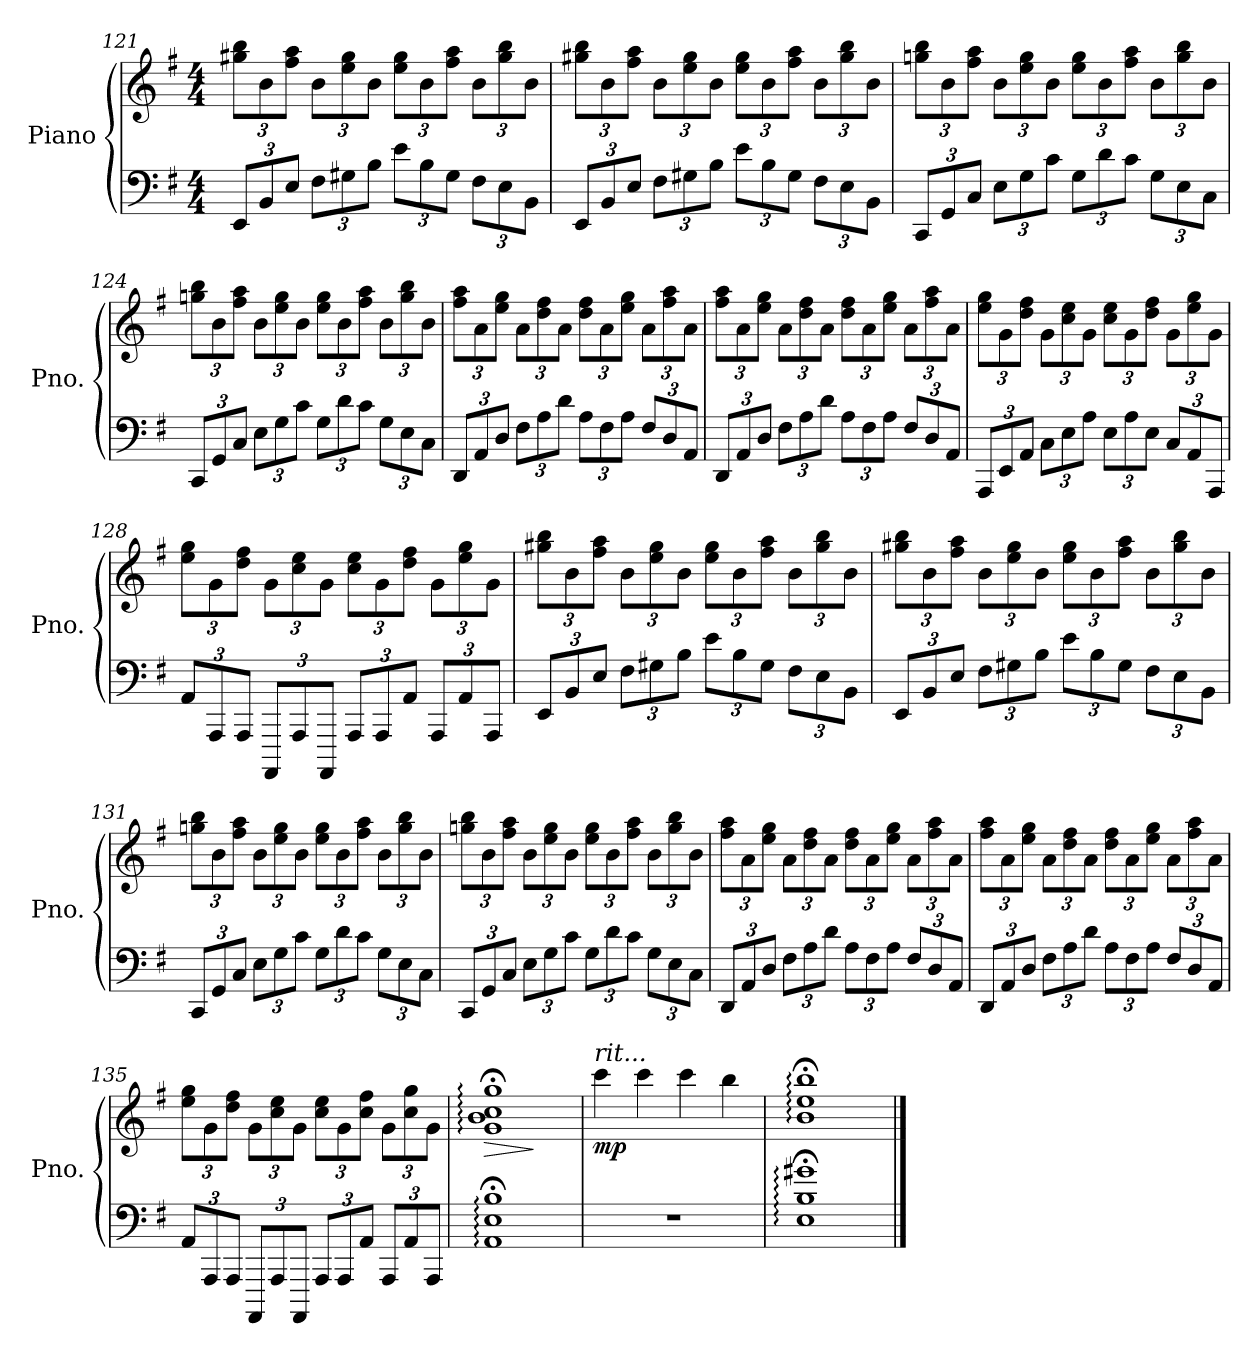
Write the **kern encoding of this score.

**kern	**kern	**dynam
*part1	*part1	*part1
*staff2	*staff1	*staff1/2
*I"Piano	*	*
*I'Pno.	*	*
*clefF4	*clefG2	*
*k[f#]	*k[f#]	*
*M4/4	*M4/4	*
*Xbrackettup	*Xbrackettup	*
=121	=121	=121
12EE/L	12gg#X\ 12bb\L	.
12BB/	12b\	.
12E/J	12ff#\ 12aa\J	.
12F#\L	12b\L	.
12G#X\	12ee\ 12gg#\	.
12B\J	12b\J	.
12e\L	12ee\ 12gg#\L	.
12B\	12b\	.
12G#\J	12ff#\ 12aa\J	.
12F#\L	12b\L	.
12E\	12gg#\ 12bb\	.
12BB\J	12b\J	.
!!LO:PB:g=z
=122	=122	=122
12EE/L	12gg#X\ 12bb\L	.
12BB/	12b\	.
12E/J	12ff#\ 12aa\J	.
12F#\L	12b\L	.
12G#X\	12ee\ 12gg#\	.
12B\J	12b\J	.
12e\L	12ee\ 12gg#\L	.
12B\	12b\	.
12G#\J	12ff#\ 12aa\J	.
12F#\L	12b\L	.
12E\	12gg#\ 12bb\	.
12BB\J	12b\J	.
=123	=123	=123
12CC/L	12ggn\ 12bb\L	.
12GG/	12b\	.
12C/J	12ff#\ 12aa\J	.
12E\L	12b\L	.
12G\	12ee\ 12gg\	.
12c\J	12b\J	.
12G\L	12ee\ 12gg\L	.
12d\	12b\	.
12c\J	12ff#\ 12aa\J	.
12G\L	12b\L	.
12E\	12gg\ 12bb\	.
12C\J	12b\J	.
=124	=124	=124
12CC/L	12ggn\ 12bb\L	.
12GG/	12b\	.
12C/J	12ff#\ 12aa\J	.
12E\L	12b\L	.
12G\	12ee\ 12gg\	.
12c\J	12b\J	.
12G\L	12ee\ 12gg\L	.
12d\	12b\	.
12c\J	12ff#\ 12aa\J	.
12G\L	12b\L	.
12E\	12gg\ 12bb\	.
12C\J	12b\J	.
!!LO:LB:g=z
=125	=125	=125
12DD/L	12ff#\ 12aa\L	.
12AA/	12a\	.
12D/J	12ee\ 12gg\J	.
12F#\L	12a\L	.
12A\	12dd\ 12ff#\	.
12d\J	12a\J	.
12A\L	12dd\ 12ff#\L	.
12F#\	12a\	.
12A\J	12ee\ 12gg\J	.
12F#/L	12a\L	.
12D/	12ff#\ 12aa\	.
12AA/J	12a\J	.
=126	=126	=126
12DD/L	12ff#\ 12aa\L	.
12AA/	12a\	.
12D/J	12ee\ 12gg\J	.
12F#\L	12a\L	.
12A\	12dd\ 12ff#\	.
12d\J	12a\J	.
12A\L	12dd\ 12ff#\L	.
12F#\	12a\	.
12A\J	12ee\ 12gg\J	.
12F#/L	12a\L	.
12D/	12ff#\ 12aa\	.
12AA/J	12a\J	.
=127	=127	=127
12AAA/L	12ee\ 12gg\L	.
12EE/	12g\	.
12AA/J	12dd\ 12ff#\J	.
12C\L	12g\L	.
12E\	12cc\ 12ee\	.
12A\J	12g\J	.
12E\L	12cc\ 12ee\L	.
12A\	12g\	.
12E\J	12dd\ 12ff#\J	.
12C/L	12g\L	.
12AA/	12ee\ 12gg\	.
12AAA/J	12g\J	.
!!LO:LB:g=z
=128	=128	=128
12AA/L	12ee\ 12gg\L	.
12AAA/	12g\	.
12AAA/J	12dd\ 12ff#\J	.
12AAAA/L	12g\L	.
12AAA/	12cc\ 12ee\	.
12AAAA/J	12g\J	.
12AAA/L	12cc\ 12ee\L	.
12AAA/	12g\	.
12AA/J	12dd\ 12ff#\J	.
12AAA/L	12g\L	.
12AA/	12ee\ 12gg\	.
12AAA/J	12g\J	.
=129	=129	=129
12EE/L	12gg#X\ 12bb\L	.
12BB/	12b\	.
12E/J	12ff#\ 12aa\J	.
12F#\L	12b\L	.
12G#X\	12ee\ 12gg#\	.
12B\J	12b\J	.
12e\L	12ee\ 12gg#\L	.
12B\	12b\	.
12G#\J	12ff#\ 12aa\J	.
12F#\L	12b\L	.
12E\	12gg#\ 12bb\	.
12BB\J	12b\J	.
=130	=130	=130
12EE/L	12gg#X\ 12bb\L	.
12BB/	12b\	.
12E/J	12ff#\ 12aa\J	.
12F#\L	12b\L	.
12G#X\	12ee\ 12gg#\	.
12B\J	12b\J	.
12e\L	12ee\ 12gg#\L	.
12B\	12b\	.
12G#\J	12ff#\ 12aa\J	.
12F#\L	12b\L	.
12E\	12gg#\ 12bb\	.
12BB\J	12b\J	.
!!LO:LB:g=z
=131	=131	=131
12CC/L	12ggn\ 12bb\L	.
12GG/	12b\	.
12C/J	12ff#\ 12aa\J	.
12E\L	12b\L	.
12G\	12ee\ 12gg\	.
12c\J	12b\J	.
12G\L	12ee\ 12gg\L	.
12d\	12b\	.
12c\J	12ff#\ 12aa\J	.
12G\L	12b\L	.
12E\	12gg\ 12bb\	.
12C\J	12b\J	.
=132	=132	=132
12CC/L	12ggn\ 12bb\L	.
12GG/	12b\	.
12C/J	12ff#\ 12aa\J	.
12E\L	12b\L	.
12G\	12ee\ 12gg\	.
12c\J	12b\J	.
12G\L	12ee\ 12gg\L	.
12d\	12b\	.
12c\J	12ff#\ 12aa\J	.
12G\L	12b\L	.
12E\	12gg\ 12bb\	.
12C\J	12b\J	.
=133	=133	=133
12DD/L	12ff#\ 12aa\L	.
12AA/	12a\	.
12D/J	12ee\ 12gg\J	.
12F#\L	12a\L	.
12A\	12dd\ 12ff#\	.
12d\J	12a\J	.
12A\L	12dd\ 12ff#\L	.
12F#\	12a\	.
12A\J	12ee\ 12gg\J	.
12F#/L	12a\L	.
12D/	12ff#\ 12aa\	.
12AA/J	12a\J	.
!!LO:LB:g=z
=134	=134	=134
12DD/L	12ff#\ 12aa\L	.
12AA/	12a\	.
12D/J	12ee\ 12gg\J	.
12F#\L	12a\L	.
12A\	12dd\ 12ff#\	.
12d\J	12a\J	.
12A\L	12dd\ 12ff#\L	.
12F#\	12a\	.
12A\J	12ee\ 12gg\J	.
12F#/L	12a\L	.
12D/	12ff#\ 12aa\	.
12AA/J	12a\J	.
=135	=135	=135
12AA/L	12ee\ 12gg\L	.
12AAA/	12g\	.
12AAA/J	12dd\ 12ff#\J	.
12AAAA/L	12g\L	.
12AAA/	12cc\ 12ee\	.
12AAAA/J	12g\J	.
12AAA/L	12cc\ 12ee\L	.
12AAA/	12g\	.
12AA/J	12cc\ 12ff#\J	.
12AAA/L	12g\L	.
12AA/	12cc\ 12gg\	.
12AAA/J	12g\J	.
=136	=136	=136
!	!	!LO:HP:b
1AA;<: 1E;<: 1B;<:	1g;<:Z 1b;<:Z 1cc;<:Z 1gg;<:Z	>
.	.	]
=137	=137	=137
*	*MM100	*
!	!LO:TX:a:i:t=rit...	!
!	!	!LO:DY:b
1r	4ccc\	mp
*	*MM85	*
.	4ccc\	.
*	*MM70	*
.	4ccc\	.
*	*MM50	*
.	4bb\	.
=138	=138	=138
1E;<: 1B;<: 1g#X;<:	1b;<: 1ee;<: 1bb;<:	.
==	==	==
*-	*-	*-
